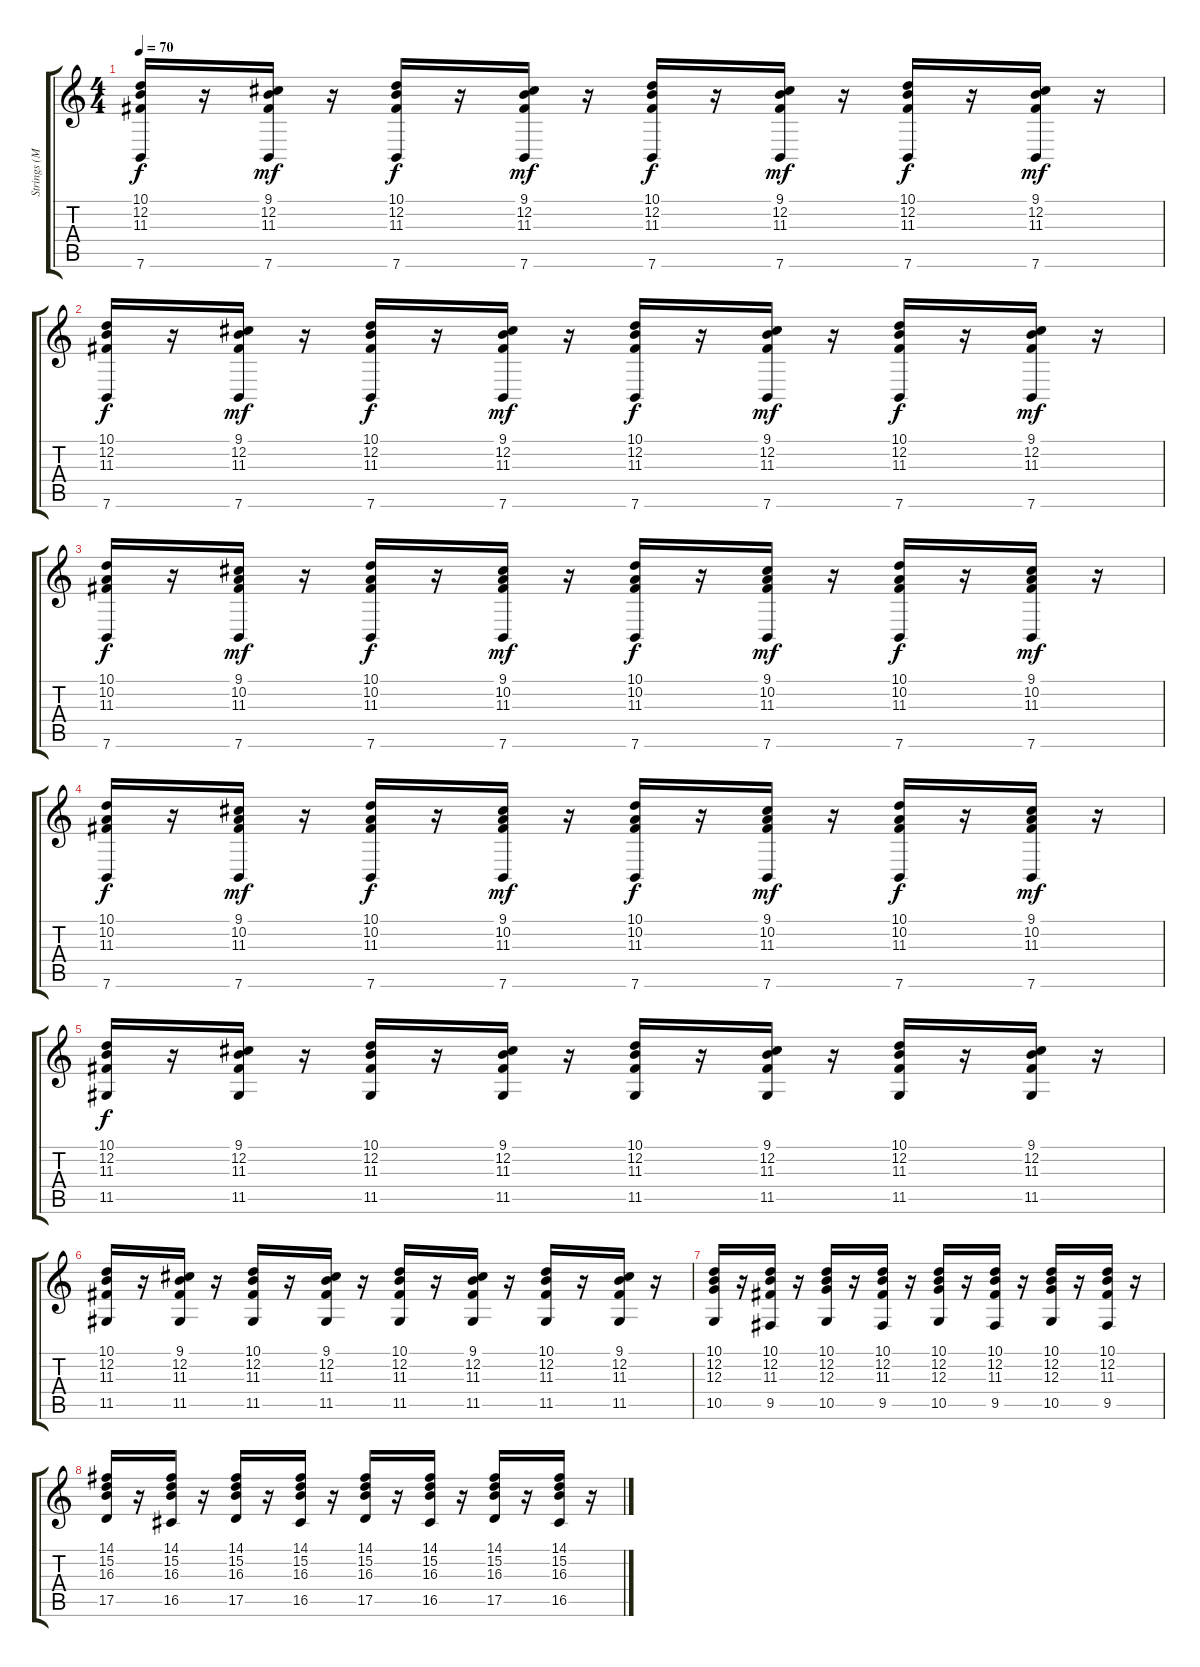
\track ("Strings (Mark)" "Strings (M") {instrument stringensemble2}
\staff {score tabs}
\tuning (E4 B3 G3 D3 A2 E2) {hide}
\ts (4 4)
\tempo 70
\clef g2
\ks c
(10.1 12.2 11.3 7.6).16{dy f} r.16 (9.1 12.2 11.3 7.6).16{dy mf} r.16 (10.1 12.2 11.3 7.6).16{dy f} r.16 (9.1 12.2 11.3 7.6).16{dy mf} r.16 (10.1 12.2 11.3 7.6).16{dy f} r.16 (9.1 12.2 11.3 7.6).16{dy mf} r.16 (10.1 12.2 11.3 7.6).16{dy f} r.16 (9.1 12.2 11.3 7.6).16{dy mf} r.16 |
(10.1 12.2 11.3 7.6).16{dy f} r.16 (9.1 12.2 11.3 7.6).16{dy mf} r.16 (10.1 12.2 11.3 7.6).16{dy f} r.16 (9.1 12.2 11.3 7.6).16{dy mf} r.16 (10.1 12.2 11.3 7.6).16{dy f} r.16 (9.1 12.2 11.3 7.6).16{dy mf} r.16 (10.1 12.2 11.3 7.6).16{dy f} r.16 (9.1 12.2 11.3 7.6).16{dy mf} r.16 |
(10.1 10.2 11.3 7.6).16{dy f} r.16 (9.1 10.2 11.3 7.6).16{dy mf} r.16 (10.1 10.2 11.3 7.6).16{dy f} r.16 (9.1 10.2 11.3 7.6).16{dy mf} r.16 (10.1 10.2 11.3 7.6).16{dy f} r.16 (9.1 10.2 11.3 7.6).16{dy mf} r.16 (10.1 10.2 11.3 7.6).16{dy f} r.16 (9.1 10.2 11.3 7.6).16{dy mf} r.16 |
(10.1 10.2 11.3 7.6).16{dy f} r.16 (9.1 10.2 11.3 7.6).16{dy mf} r.16 (10.1 10.2 11.3 7.6).16{dy f} r.16 (9.1 10.2 11.3 7.6).16{dy mf} r.16 (10.1 10.2 11.3 7.6).16{dy f} r.16 (9.1 10.2 11.3 7.6).16{dy mf} r.16 (10.1 10.2 11.3 7.6).16{dy f} r.16 (9.1 10.2 11.3 7.6).16{dy mf} r.16 |
(10.1 12.2 11.3 11.5).16{dy f} r.16 (9.1 12.2 11.3 11.5).16 r.16 (10.1 12.2 11.3 11.5).16 r.16 (9.1 12.2 11.3 11.5).16 r.16 (10.1 12.2 11.3 11.5).16 r.16 (9.1 12.2 11.3 11.5).16 r.16 (10.1 12.2 11.3 11.5).16 r.16 (9.1 12.2 11.3 11.5).16 r.16 |
(10.1 12.2 11.3 11.5).16 r.16 (9.1 12.2 11.3 11.5).16 r.16 (10.1 12.2 11.3 11.5).16 r.16 (9.1 12.2 11.3 11.5).16 r.16 (10.1 12.2 11.3 11.5).16 r.16 (9.1 12.2 11.3 11.5).16 r.16 (10.1 12.2 11.3 11.5).16 r.16 (9.1 12.2 11.3 11.5).16 r.16 |
(10.1 12.2 12.3 10.5).16 r.16 (10.1 12.2 11.3 9.5).16 r.16 (10.1 12.2 12.3 10.5).16 r.16 (10.1 12.2 11.3 9.5).16 r.16 (10.1 12.2 12.3 10.5).16 r.16 (10.1 12.2 11.3 9.5).16 r.16 (10.1 12.2 12.3 10.5).16 r.16 (10.1 12.2 11.3 9.5).16 r.16 |
(14.1 15.2 16.3 17.5).16 r.16 (14.1 15.2 16.3 16.5).16 r.16 (14.1 15.2 16.3 17.5).16 r.16 (14.1 15.2 16.3 16.5).16 r.16 (14.1 15.2 16.3 17.5).16 r.16 (14.1 15.2 16.3 16.5).16 r.16 (14.1 15.2 16.3 17.5).16 r.16 (14.1 15.2 16.3 16.5).16 r.16
